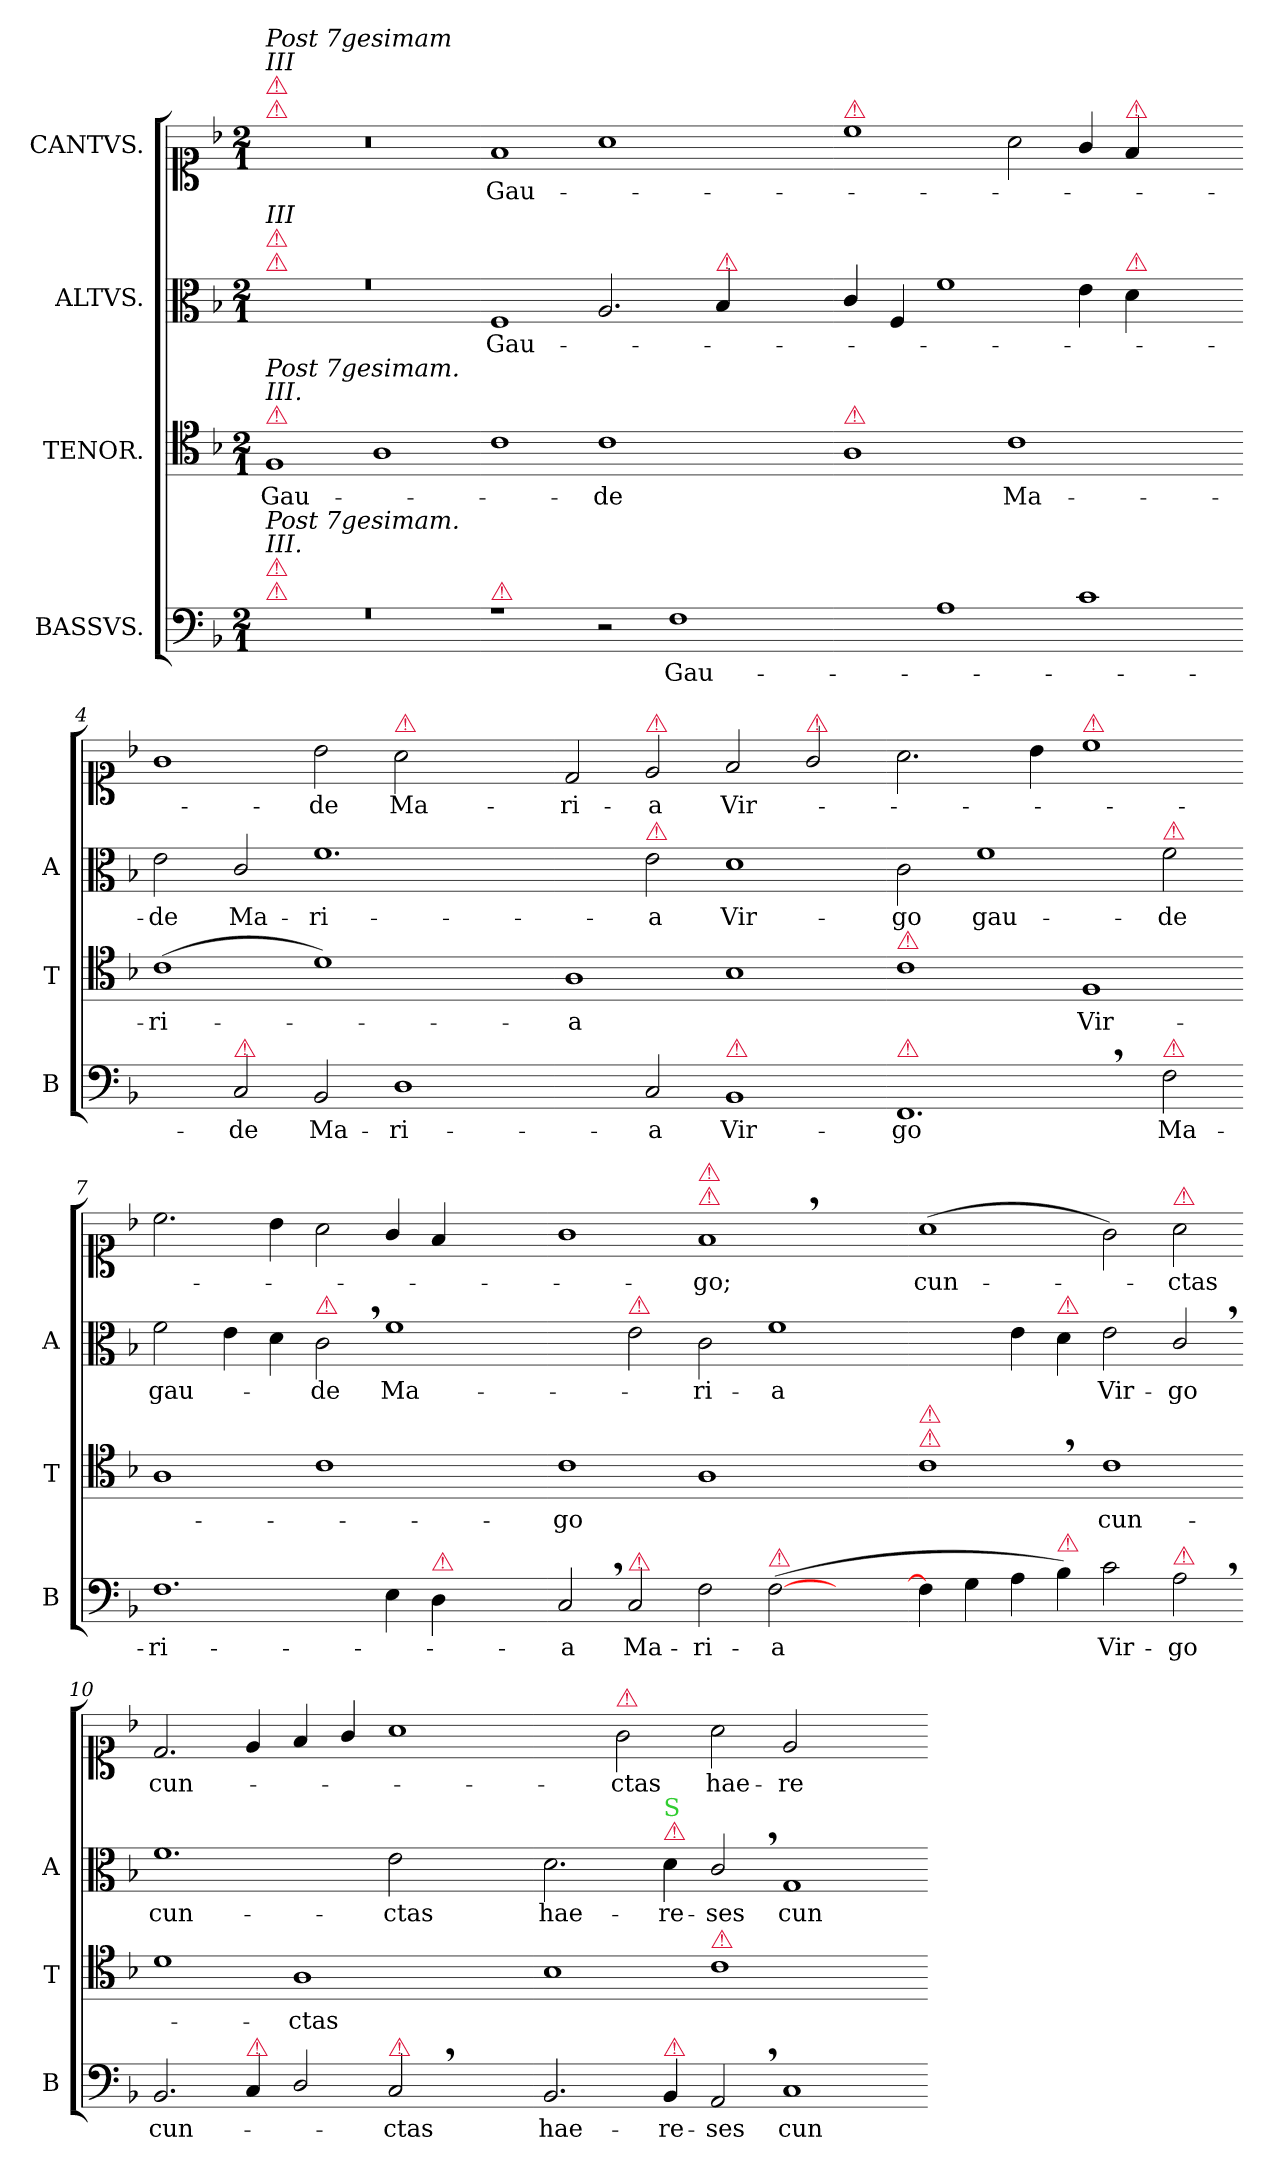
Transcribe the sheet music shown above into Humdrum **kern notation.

**kern	**text	**kern	**text	**kern	**text	**kern	**text
*part4	*part4	*part3	*part3	*part2	*part2	*part1	*part1
*staff4	*staff4	*staff3	*staff3	*staff2	*staff2	*staff1	*staff1
*I"BASSVS.	*	*I"TENOR.	*	*I"ALTVS.	*	*I"CANTVS.	*
*I'B	*	*I'T	*	*I'A	*	*	*
*clefF4	*	*clefC4	*	*clefC3	*	*clefC1	*
*k[b-]	*	*k[b-]	*	*k[b-]	*	*k[b-]	*
*M2/1	*	*M2/1	*	*M2/1	*	*M2/1	*
=1	=1	=1	=1	=1	=1	=1	=1
!	!	!	!	!	!	!LO:TX:a:color=crimson:t=⚠	!
!	!	!	!	!	!	!LO:TX:a:color=crimson:t=⚠	!
!	!	!	!	!	!	!LO:TX:a:i:t=III	!
!	!	!	!	!	!	!LO:TX:a:i:t=Post 7gesimam	!
!	!	!	!	!LO:TX:a:color=crimson:t=⚠	!	!	!
!	!	!	!	!LO:TX:a:color=crimson:t=⚠	!	!	!
!	!	!	!	!LO:TX:a:i:t=III	!	!	!
!	!	!LO:TX:a:color=crimson:t=⚠	!	!	!	!	!
!	!	!LO:TX:a:i:t=III.	!	!	!	!	!
!	!	!LO:TX:a:i:t=Post 7gesimam.	!	!	!	!	!
!LO:TX:a:color=crimson:t=⚠	!	!	!	!	!	!	!
!LO:TX:a:color=crimson:t=⚠	!	!	!	!	!	!	!
!LO:TX:a:i:t=III.	!	!	!	!	!	!	!
!LO:TX:a:i:t=Post 7gesimam.	!	!	!	!	!	!	!
!	!	!	!	!LO:N:vis=1	!	!	!
0rA	.	1F	Gau-	0rg	.	0r	.
.	.	1A	.	.	.	.	.
=2-	=2-	=2-	=2-	=2-	=2-	=2-	=2-
!LO:TX:a:color=crimson:t=⚠	!	!	!	!	!	!	!
1rA	.	1c	.	1F	Gau-	1f	Gau-
2r	.	1c	-de	2.A/	.	1a	.
1F\	Gau-	.	.	.	.	.	.
!	!	!	!	!LO:TX:a:color=crimson:t=⚠	!	!	!
.	.	.	.	4B-/	.	.	.
.	.	2ryy	.	2ryy	.	2ryy	.
=3-	=3-	=3-	=3-	=3-	=3-	=3-	=3-
!	!	!	!	!	!	!LO:TX:a:color=crimson:t=⚠	!
!	!	!LO:TX:a:color=crimson:t=⚠	!	!	!	!	!
2ryy	.	1A	.	4c/	.	1cc	.
.	.	.	.	4F/	.	.	.
1A	.	.	.	1f	.	.	.
.	.	1c	Ma-	.	.	2a\	.
1c\	.	.	.	4e\	.	4g/	.
!	!	!	!	!	!	!LO:TX:a:color=crimson:t=⚠	!
!	!	!	!	!LO:TX:a:color=crimson:t=⚠	!	!	!
.	.	.	.	4d\	.	4f/	.
.	.	2ryy	.	2ryy	.	2ryy	.
=4-	=4-	=4-	=4-	=4-	=4-	=4-	=4-
2ryy	.	(>1c	-ri-	2e\	-de	1g	.
!LO:TX:a:color=crimson:t=⚠	!	!	!	!	!	!	!
2C/	-de	.	.	2c/	Ma-	.	.
2BB-/	Ma-	1d)	.	1.f	-ri-	2b-\	-de
!	!	!	!	!	!	!LO:TX:a:color=crimson:t=⚠	!
1D\	-ri-	.	.	.	.	2a\	Ma-
.	.	2ryy	.	.	.	2ryy	.
=5-	=5-	=5-	=5-	=5-	=5-	=5-	=5-
2ryy	.	1A	-a	2ryy	.	2d/	-ri-
!	!	!	!	!	!	!LO:TX:a:color=crimson:t=⚠	!
!	!	!	!	!LO:TX:a:color=crimson:t=⚠	!	!	!
2C/	-a	.	.	2e\	-a	2e/	-a
!LO:TX:a:color=crimson:t=⚠	!	!	!	!	!	!	!
1BB-	Vir-	1B-	.	1d	Vir-	2f/	Vir-
!	!	!	!	!	!	!LO:TX:a:color=crimson:t=⚠	!
.	.	.	.	.	.	2g/	.
=6-	=6-	=6-	=6-	=6-	=6-	=6-	=6-
!	!	!LO:TX:a:color=crimson:t=⚠	!	!	!	!	!
!LO:TX:a:color=crimson:t=⚠	!	!	!	!	!	!	!
1.FF,	-go	1c	.	2c\	-go	2.a\	.
.	.	.	.	1f	gau-	.	.
.	.	.	.	.	.	4b-\	.
!	!	!	!	!	!	!LO:TX:a:color=crimson:t=⚠	!
.	.	1F	Vir-	.	.	1cc	.
!	!	!	!	!LO:TX:a:color=crimson:t=⚠	!	!	!
!LO:TX:a:color=crimson:t=⚠	!	!	!	!	!	!	!
2F\	Ma-	.	.	2f\	-de	.	.
=7-	=7-	=7-	=7-	=7-	=7-	=7-	=7-
!	!	!	!	!	!LO:LY:i	!	!
1.F	-ri-	1A	.	2f\	gau-	2.cc\	.
.	.	.	.	4e\	.	.	.
.	.	.	.	4d\	.	4b-\	.
!	!	!	!	!LO:TX:a:color=crimson:t=⚠	!	!	!
!	!	!	!	!	!LO:LY:i	!	!
.	.	1c	.	2c,\	-de	2a\	.
4E\	.	.	.	1f\	Ma-	4g/	.
!LO:TX:a:color=crimson:t=⚠	!	!	!	!	!	!	!
4D\	.	.	.	.	.	4f/	.
2ryy	.	2ryy	.	.	.	2ryy	.
=8-	=8-	=8-	=8-	=8-	=8-	=8-	=8-
2C,/	-a	1c	-go	2ryy	.	1g	.
!	!	!	!	!LO:TX:a:color=crimson:t=⚠	!	!	!
!LO:TX:a:color=crimson:t=⚠	!	!	!	!	!	!	!
2C/	Ma-	.	.	2e\	.	.	.
!	!	!	!	!	!	!LO:TX:a:color=crimson:t=⚠	!
!	!	!	!	!	!	!LO:TX:a:color=crimson:t=⚠	!
2F\	-ri-	1A	.	2c\	-ri-	1f,	-go;
!LO:TX:a:color=crimson:t=⚠	!	!	!	!	!	!	!
(>[2F\	-a	.	.	1f\	-a	.	.
2ryy	.	2ryy	.	.	.	2ryy	.
=9-	=9-	=9-	=9-	=9-	=9-	=9-	=9-
!	!	!LO:TX:a:color=crimson:t=⚠	!	!	!	!	!
!	!	!LO:TX:a:color=crimson:t=⚠	!	!	!	!	!
4F!\]	.	1c,	.	2ryy	.	(>1a	cun-
4G\	.	.	.	.	.	.	.
4A\	.	.	.	4e\	.	.	.
!	!	!	!	!LO:TX:a:color=crimson:t=⚠	!	!	!
!LO:TX:a:color=crimson:t=⚠	!	!	!	!	!	!	!
4B-\)	.	.	.	4d\	.	.	.
2c\	Vir-	1c	cun-	2e\	Vir-	2g\)	.
!	!	!	!	!	!	!LO:TX:a:color=crimson:t=⚠	!
!LO:TX:a:color=crimson:t=⚠	!	!	!	!	!	!	!
2A,\	-go	.	.	2c,/	-go	2a\	-ctas
=10-	=10-	=10-	=10-	=10-	=10-	=10-	=10-
2.BB-/	cun-	1d	.	1.f	cun-	2.d/	cun-
!LO:TX:a:color=crimson:t=⚠	!	!	!	!	!	!	!
4C/	.	.	.	.	.	4e/	.
2D/	.	1A	-ctas	.	.	4f/	.
.	.	.	.	.	.	4g/	.
!LO:TX:a:color=crimson:t=⚠	!	!	!	!	!	!	!
2C,/	-ctas	.	.	2e\	-ctas	1a\	.
2ryy	.	2ryy	.	2ryy	.	.	.
=11-	=11-	=11-	=11-	=11-	=11-	=11-	=11-
2.BB-/	hae-	1B-	.	2.d\	hae-	2ryy	.
!	!	!	!	!	!	!LO:TX:a:color=crimson:t=⚠	!
.	.	.	.	.	.	2g\	-ctas
!	!	!	!	!LO:TX:a:color=crimson:t=⚠	!	!	!
!	!	!	!	!LO:TX:a:color=limegreen:t=S	!	!	!
!LO:TX:a:color=crimson:t=⚠	!	!	!	!	!	!	!
4BB-/	-re-	.	.	4d\	-re-	.	.
!	!	!LO:TX:a:color=crimson:t=⚠	!	!	!	!	!
2AA,/	-ses	1c	.	2c,/	-ses	2a\	hae-
1C/	cun-	.	.	1G/	cun-	2e/	-re-
.	.	2ryy	.	.	.	2ryy	.
=-	=-	=-	=-	=-	=-	=-	=-
*-	*-	*-	*-	*-	*-	*-	*-
